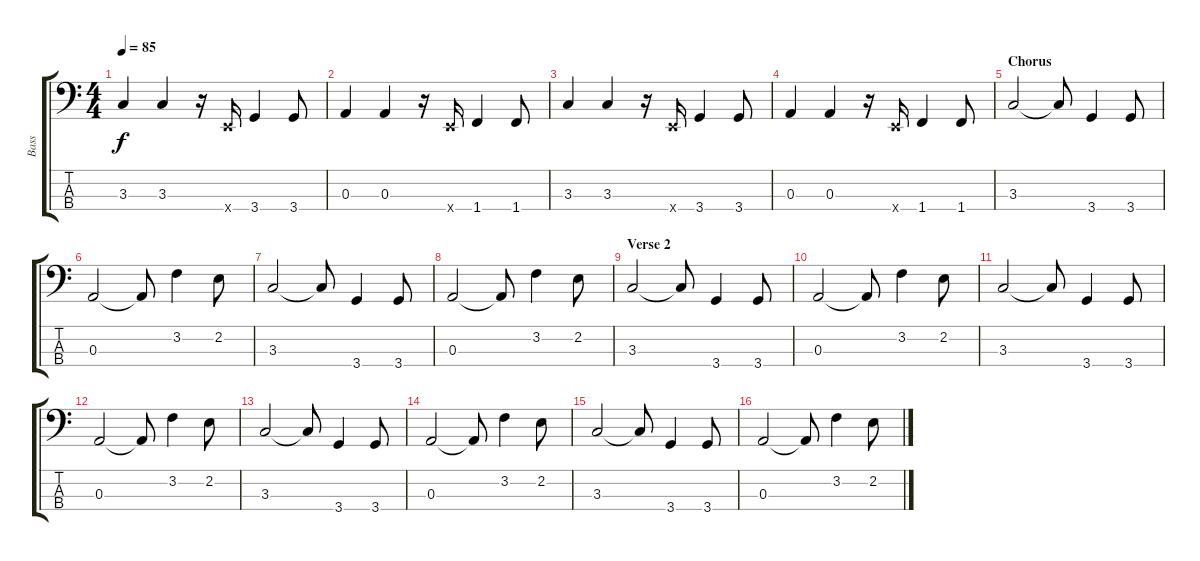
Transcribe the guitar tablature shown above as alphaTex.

\track ("Bass" "Bass") {instrument electricbassfinger}
\staff {score tabs}
\tuning (G2 D2 A1 E1) {hide}
\ts (4 4)
\tempo 85
\clef f4
\ks c
3.3.4{dy f} 3.3.4 r.16 0.4{x}.16 3.4.4 3.4.8 |
0.3.4 0.3.4 r.16 0.4{x}.16 1.4.4 1.4.8 |
3.3.4 3.3.4 r.16 0.4{x}.16 3.4.4 3.4.8 |
0.3.4 0.3.4 r.16 0.4{x}.16 1.4.4 1.4.8 |
\section ("" "Chorus")
3.3.2 3.3{t}.8 3.4.4 3.4.8 |
0.3.2 0.3{t}.8 3.2.4 2.2.8 |
3.3.2 3.3{t}.8 3.4.4 3.4.8 |
0.3.2 0.3{t}.8 3.2.4 2.2.8 |
\section ("" "Verse 2")
3.3.2 3.3{t}.8 3.4.4 3.4.8 |
0.3.2 0.3{t}.8 3.2.4 2.2.8 |
3.3.2 3.3{t}.8 3.4.4 3.4.8 |
0.3.2 0.3{t}.8 3.2.4 2.2.8 |
3.3.2 3.3{t}.8 3.4.4 3.4.8 |
0.3.2 0.3{t}.8 3.2.4 2.2.8 |
3.3.2 3.3{t}.8 3.4.4 3.4.8 |
0.3.2 0.3{t}.8 3.2.4 2.2.8
